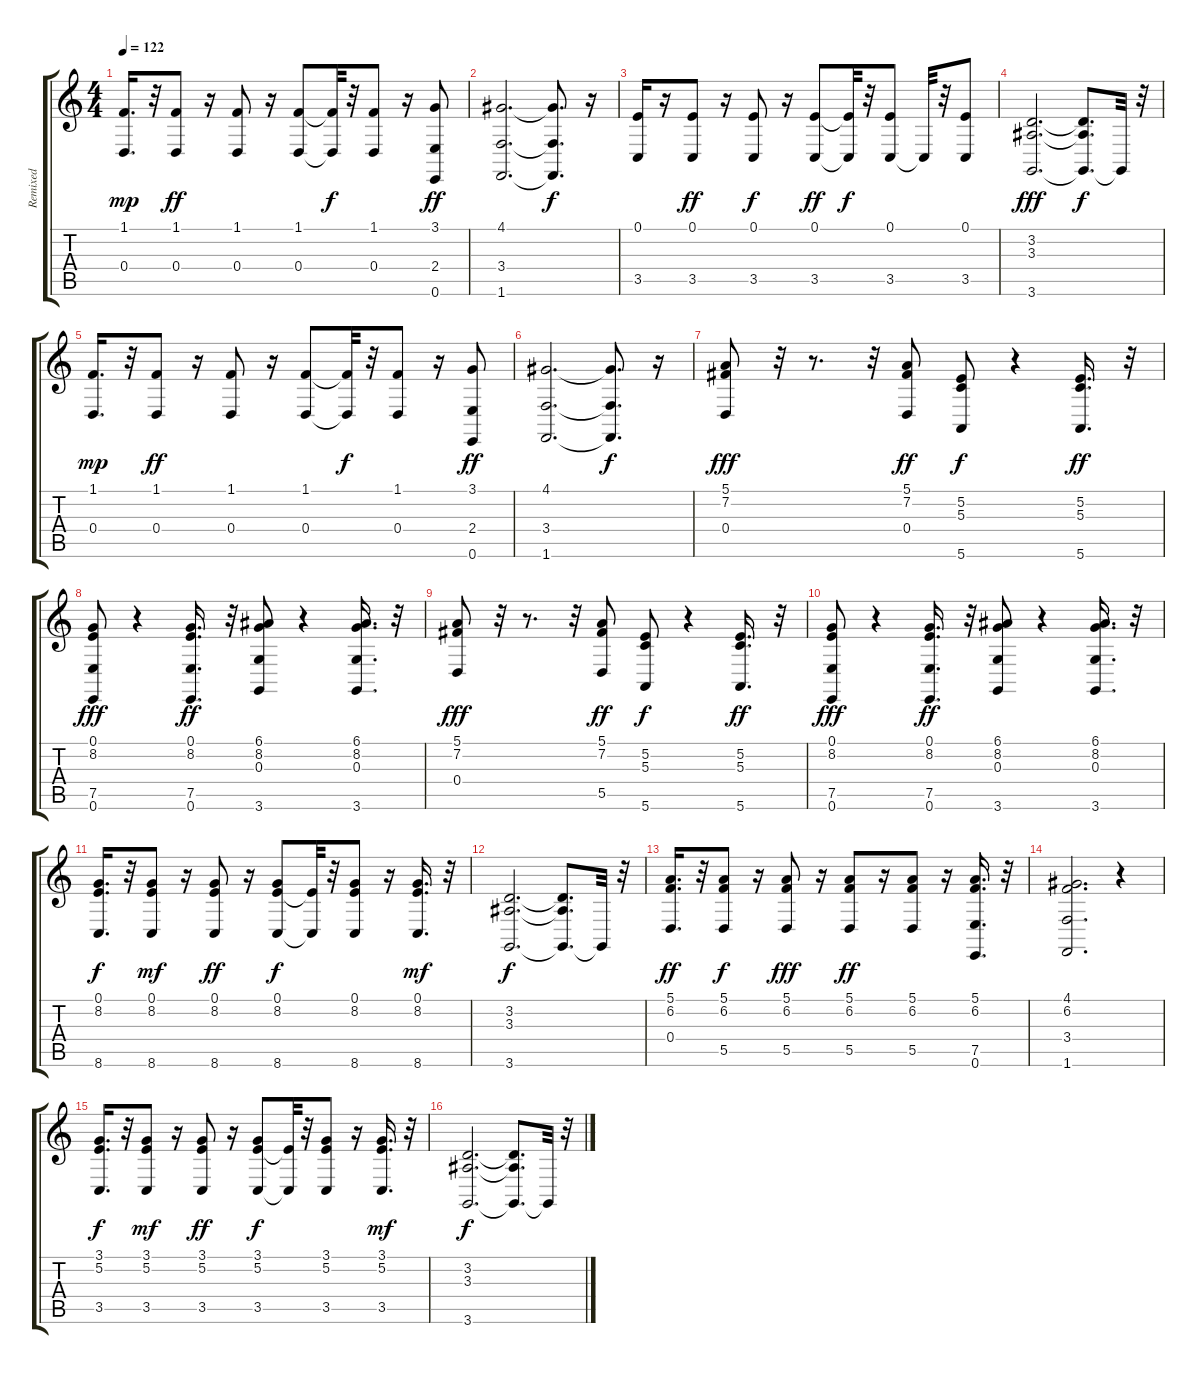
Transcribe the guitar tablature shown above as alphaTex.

\track ("Remixed" "Remixed") {instrument electricgrandpiano}
\staff {score tabs}
\tuning (E4 B3 G3 D3 A2 E2) {hide}
\ts (4 4)
\tempo 122
\clef g2
\ks c
(1.1 0.4).16{d dy mp} r.32 (1.1 0.4).8{dy ff} r.16 (1.1 0.4).8 r.16 (1.1 0.4).8 (1.1{t} 0.4{t}).32{dy f} r.32 (1.1 0.4).8 r.16 (3.1 2.4 0.6).8{dy ff} |
(4.1 3.4 1.6).2{d} (4.1{t} 3.4{t} 1.6{t}).8{d dy f} r.16 |
(0.1 3.5).16 r.16 (0.1 3.5).8{dy ff} r.16 (0.1 3.5).8{dy f} r.16 (0.1 3.5).8{dy ff} (0.1{t} 3.5{t}).32{dy f} r.32 (0.1 3.5).8 3.5{t}.32 r.32 (0.1 3.5).8 |
(3.2 3.3 3.6).2{d dy fff} (3.2{t} 3.3{t} 3.6{t}).8{d dy f} 3.6{t}.32 r.32 |
(1.1 0.4).16{d dy mp} r.32 (1.1 0.4).8{dy ff} r.16 (1.1 0.4).8 r.16 (1.1 0.4).8 (1.1{t} 0.4{t}).32{dy f} r.32 (1.1 0.4).8 r.16 (3.1 2.4 0.6).8{dy ff} |
(4.1 3.4 1.6).2{d} (4.1{t} 3.4{t} 1.6{t}).8{d dy f} r.16 |
(5.1 7.2 0.4).8{dy fff} r.32 r.8{d} r.32 (5.1 7.2 0.4).8{dy ff} (5.2 5.3 5.6).8{dy f} r.4 (5.2 5.3 5.6).16{d dy ff} r.32 |
(0.1 8.2 7.5 0.6).8{dy fff} r.4 (0.1 8.2 7.5 0.6).16{d dy ff} r.32 (6.1 8.2 0.3 3.6).8 r.4 (6.1 8.2 0.3 3.6).16{d} r.32 |
(5.1 7.2 0.4).8{dy fff} r.32 r.8{d} r.32 (5.1 7.2 5.5).8{dy ff} (5.2 5.3 5.6).8{dy f} r.4 (5.2 5.3 5.6).16{d dy ff} r.32 |
(0.1 8.2 7.5 0.6).8{dy fff} r.4 (0.1 8.2 7.5 0.6).16{d dy ff} r.32 (6.1 8.2 0.3 3.6).8 r.4 (6.1 8.2 0.3 3.6).16{d} r.32 |
(0.1 8.2 8.6).16{d dy f} r.32 (0.1 8.2 8.6).8{dy mf} r.16 (0.1 8.2 8.6).8{dy ff} r.16 (0.1 8.2 8.6).8{dy f} (0.1{t} 8.6{t}).32 r.32 (0.1 8.2 8.6).8 r.16 (0.1 8.2 8.6).16{d dy mf} r.32 |
(3.2 3.3 3.6).2{d dy f} (3.2{t} 3.3{t} 3.6{t}).8{d} 3.6{t}.32 r.32 |
(5.1 6.2 0.4).16{d dy ff} r.32 (5.1 6.2 5.5).8{dy f} r.16 (5.1 6.2 5.5).8{dy fff} r.16 (5.1 6.2 5.5).8{dy ff} r.16 (5.1 6.2 5.5).8 r.16 (5.1 6.2 7.5 0.6).16{d} r.32 |
(4.1 6.2 3.4 1.6).2{d} r.4 |
(3.1 5.2 3.5).16{d dy f} r.32 (3.1 5.2 3.5).8{dy mf} r.16 (3.1 5.2 3.5).8{dy ff} r.16 (3.1 5.2 3.5).8{dy f} (5.2{t} 3.5{t}).32 r.32 (3.1 5.2 3.5).8 r.16 (3.1 5.2 3.5).16{d dy mf} r.32 |
(3.2 3.3 3.6).2{d dy f} (3.2{t} 3.3{t} 3.6{t}).8{d} 3.6{t}.32 r.32
